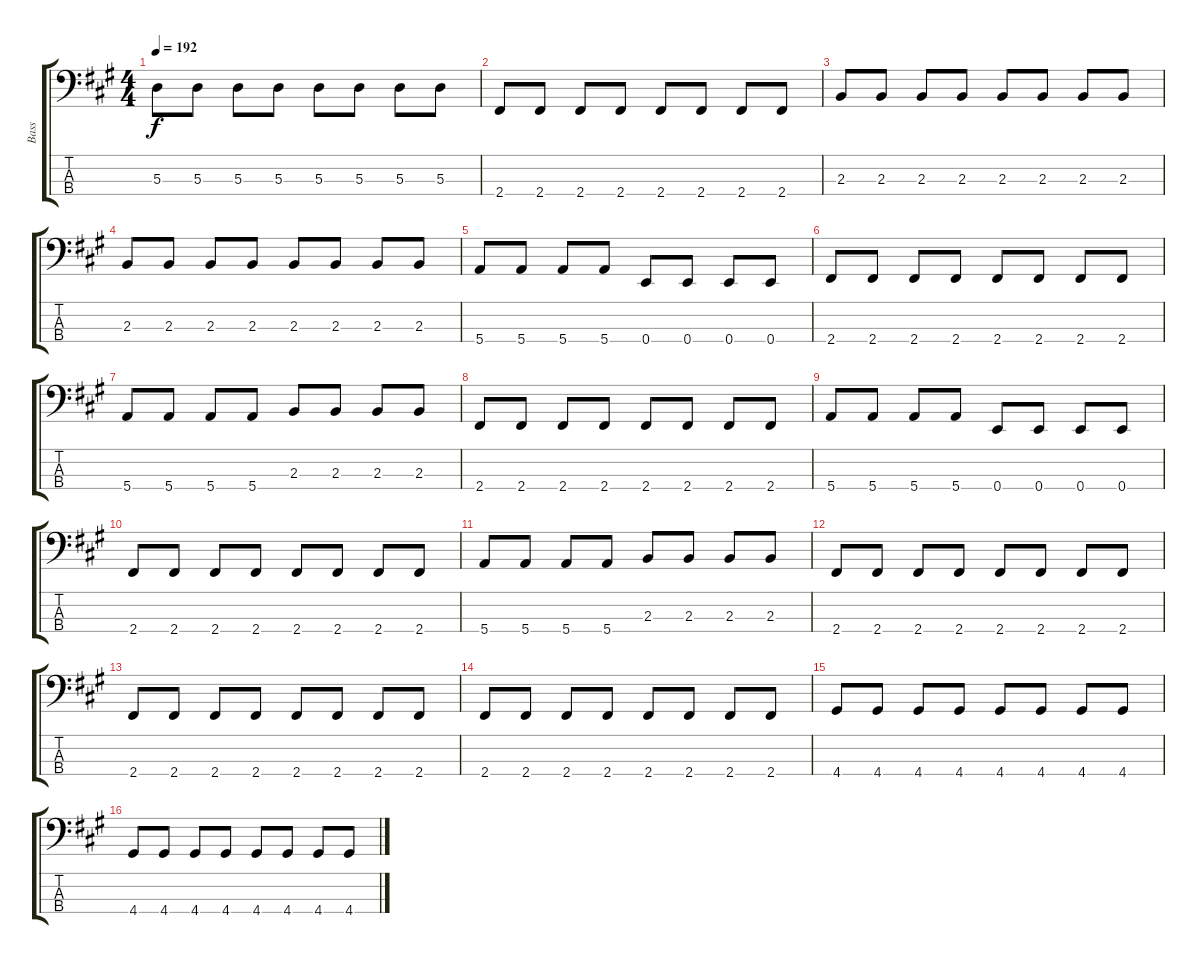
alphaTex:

\track ("Bass" "Bass") {instrument electricbasspick}
\staff {score tabs}
\tuning (G2 D2 A1 E1) {hide}
\ts (4 4)
\tempo 192
\clef f4
\ks f#minor
5.3.8{dy f} 5.3.8 5.3.8 5.3.8 5.3.8 5.3.8 5.3.8 5.3.8 |
2.4.8 2.4.8 2.4.8 2.4.8 2.4.8 2.4.8 2.4.8 2.4.8 |
2.3.8 2.3.8 2.3.8 2.3.8 2.3.8 2.3.8 2.3.8 2.3.8 |
2.3.8 2.3.8 2.3.8 2.3.8 2.3.8 2.3.8 2.3.8 2.3.8 |
5.4.8 5.4.8 5.4.8 5.4.8 0.4.8 0.4.8 0.4.8 0.4.8 |
2.4.8 2.4.8 2.4.8 2.4.8 2.4.8 2.4.8 2.4.8 2.4.8 |
5.4.8 5.4.8 5.4.8 5.4.8 2.3.8 2.3.8 2.3.8 2.3.8 |
2.4.8 2.4.8 2.4.8 2.4.8 2.4.8 2.4.8 2.4.8 2.4.8 |
5.4.8 5.4.8 5.4.8 5.4.8 0.4.8 0.4.8 0.4.8 0.4.8 |
2.4.8 2.4.8 2.4.8 2.4.8 2.4.8 2.4.8 2.4.8 2.4.8 |
5.4.8 5.4.8 5.4.8 5.4.8 2.3.8 2.3.8 2.3.8 2.3.8 |
2.4.8 2.4.8 2.4.8 2.4.8 2.4.8 2.4.8 2.4.8 2.4.8 |
2.4.8 2.4.8 2.4.8 2.4.8 2.4.8 2.4.8 2.4.8 2.4.8 |
2.4.8 2.4.8 2.4.8 2.4.8 2.4.8 2.4.8 2.4.8 2.4.8 |
4.4.8 4.4.8 4.4.8 4.4.8 4.4.8 4.4.8 4.4.8 4.4.8 |
4.4.8 4.4.8 4.4.8 4.4.8 4.4.8 4.4.8 4.4.8 4.4.8
